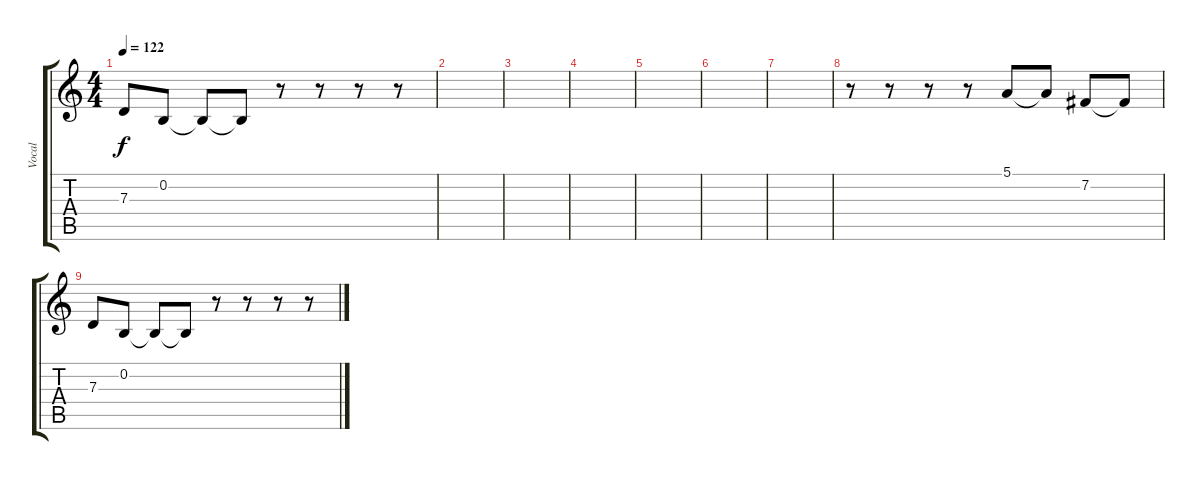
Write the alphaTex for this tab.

\track ("Vocal" "Vocal") {instrument lead8bassandlead}
\staff {score tabs}
\tuning (E4 B3 G3 D3 A2 E2) {hide}
\ts (4 4)
\tempo 122
\clef g2
\ks c
7.3.8{dy f} 0.2.8 0.2{t}.8 0.2{t}.8 r.8 r.8 r.8 r.8 |
|
|
|
|
|
|
r.8 r.8 r.8 r.8 5.1.8 5.1{t}.8 7.2.8 7.2{t}.8 |
7.3.8 0.2.8 0.2{t}.8 0.2{t}.8 r.8 r.8 r.8 r.8
